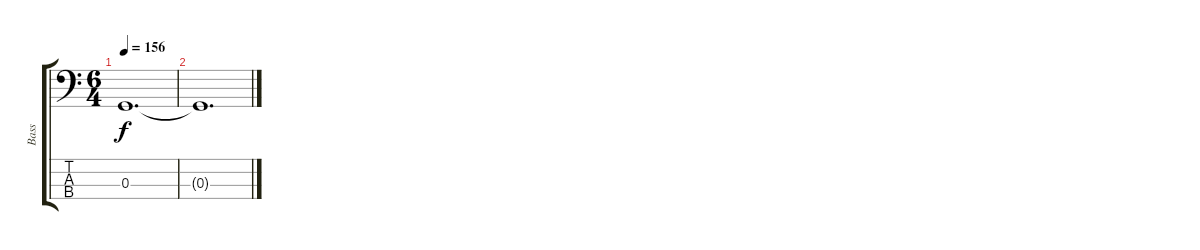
\track ("Bass" "Bass") {instrument electricbassfinger}
\staff {score tabs}
\tuning (F2 C2 G1 D1) {hide}
\ts (6 4)
\tempo 156
\clef f4
\ks c
0.3.1{d dy f} |
0.3{t}.1{d}
